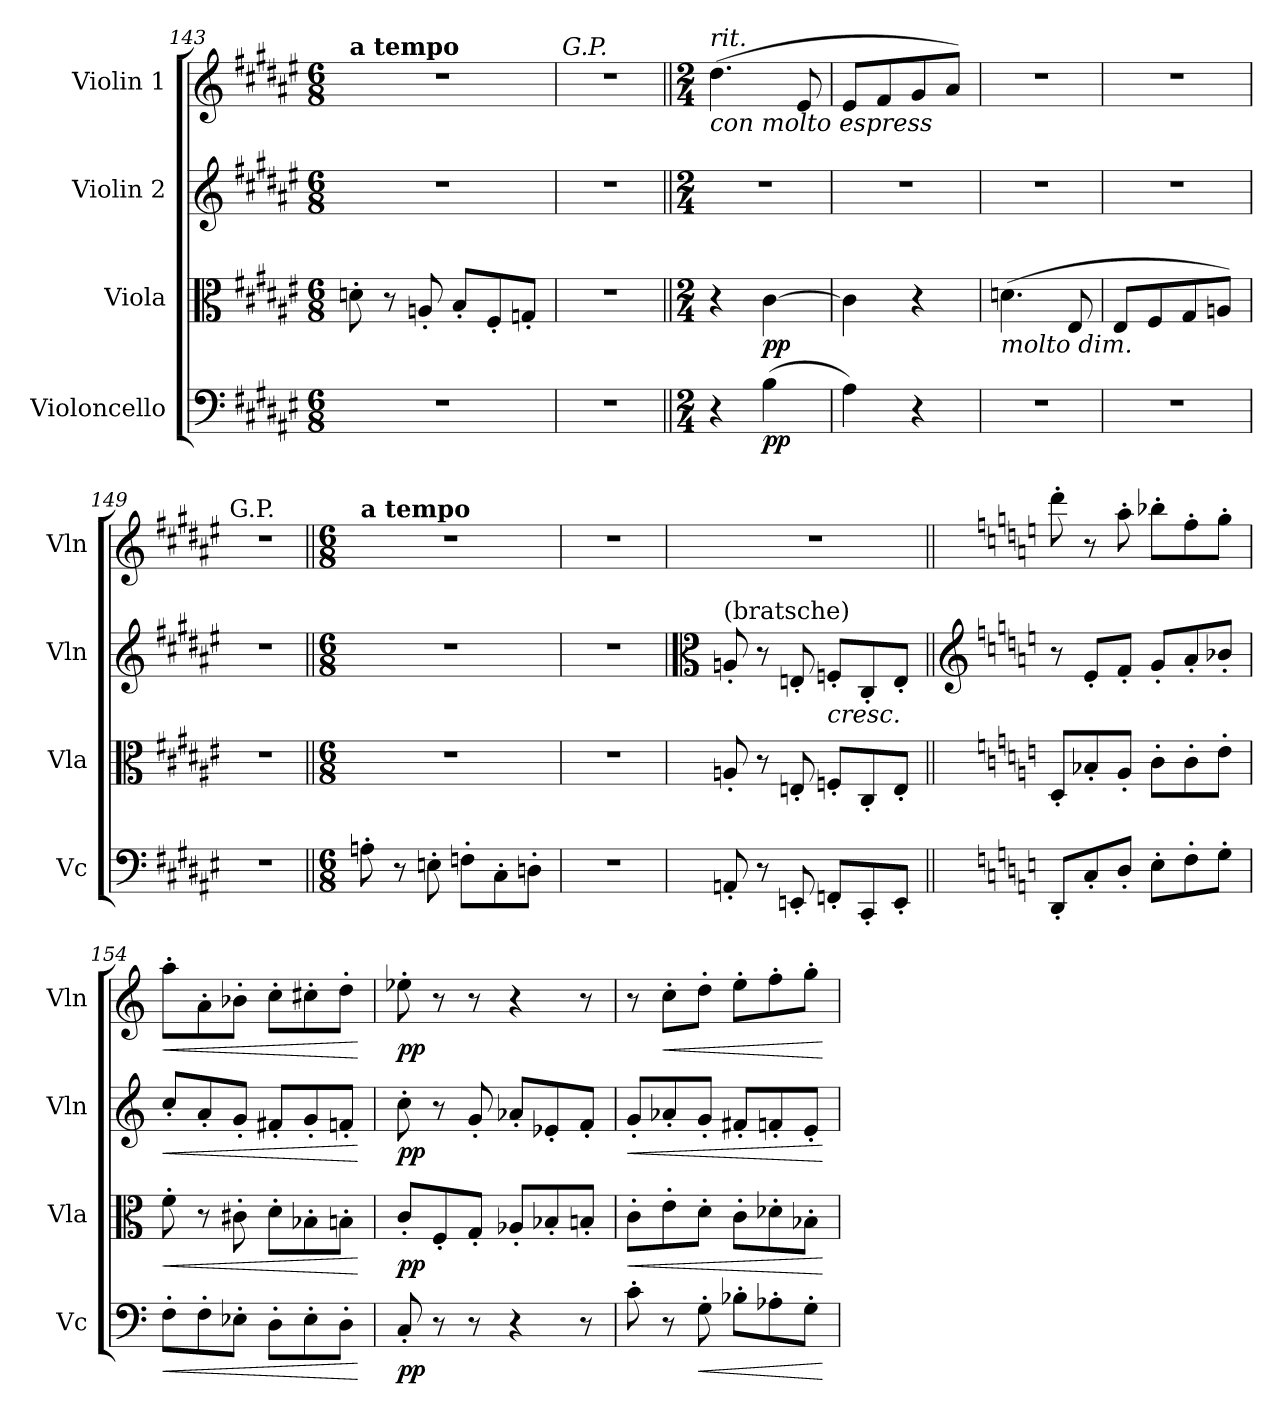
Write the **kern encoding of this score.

**kern	**dynam	**kern	**dynam	**kern	**dynam	**kern	**dynam
*part4	*part4	*part3	*part3	*part2	*part2	*part1	*part1
*staff4	*staff4	*staff3	*staff3	*staff2	*staff2	*staff1	*staff1
*I"Violoncello	*	*I"Viola	*	*I"Violin 2	*	*I"Violin 1	*
*I'Vc	*	*I'Vla	*	*I'Vln	*	*I'Vln	*
*clefF4	*	*clefC3	*	*clefG2	*	*clefG2	*
*k[f#c#g#d#a#e#]	*	*k[f#c#g#d#a#e#]	*	*k[f#c#g#d#a#e#]	*	*k[f#c#g#d#a#e#]	*
*M6/8	*	*M6/8	*	*M6/8	*	*M6/8	*
=143	=143	=143	=143	=143	=143	=143	=143
!	!	!	!	!	!	!LO:TX:a:B:t=a tempo	!
!	!	!	!LO:DY:b	!	!	!	!
!	!	!	!LO:DY:n=1:b	!	!	!	!
2.r	.	8dn'\	pp other-dynamics	2.r	.	2.r	.
.	.	8r	.	.	.	.	.
.	.	8An'/	.	.	.	.	.
.	.	8B'/L	.	.	.	.	.
.	.	8F#'/	.	.	.	.	.
.	.	8Gn'/J	.	.	.	.	.
=144	=144	=144	=144	=144	=144	=144	=144
!	!	!	!	!	!	!LO:TX:a:i:t=G.P.	!
2.r	.	2.r	.	2.r	.	2.r	.
!!LO:LB:g=z
=145||	=145||	=145||	=145||	=145||	=145||	=145||	=145||
*M2/4	*	*M2/4	*	*M2/4	*	*M2/4	*
!	!	!	!	!	!	!LO:TX:a:i:t=rit.	!
!	!	!	!	!	!	!LO:TX:b:i:t=con molto espress	!
!	!	!	!	!	!	!	!LO:DY:b
!	!	!	!	!	!	!	!LO:DY:n=1:b
4r	.	4r	.	2r	.	(>4.dd#\	pp other-dynamics
!	!LO:DY:b	!	!LO:DY:b	!	!	!	!
(>4B\	pp	[>4c#\	pp	.	.	.	.
.	.	.	.	.	.	8e#/	.
=146	=146	=146	=146	=146	=146	=146	=146
4A#\)	.	4c#\]	.	2r	.	8e#/L	.
.	.	.	.	.	.	8f#/	.
4r	.	4r	.	.	.	8g#/	.
.	.	.	.	.	.	8a#/J)	.
=147	=147	=147	=147	=147	=147	=147	=147
!	!	!LO:TX:b:i:t=molto dim.	!	!	!	!	!
2r	.	(<4.dn\	.	2r	.	2r	.
.	.	8E#/	.	.	.	.	.
=148	=148	=148	=148	=148	=148	=148	=148
2r	.	8E#/L	.	2r	.	2r	.
.	.	8F#/	.	.	.	.	.
.	.	8G#/	.	.	.	.	.
.	.	8An/J)	.	.	.	.	.
=149	=149	=149	=149	=149	=149	=149	=149
!	!	!	!	!	!	!LO:TX:a:t=G.P.	!
2r	.	2r	.	2r	.	2r	.
=150||	=150||	=150||	=150||	=150||	=150||	=150||	=150||
*M6/8	*	*M6/8	*	*M6/8	*	*M6/8	*
!	!	!	!	!	!	!LO:TX:a:B:t=a tempo	!
!	!LO:DY:b	!	!	!	!	!	!
!	!LO:DY:n=1:b	!	!	!	!	!	!
8An'\	pp other-dynamics	2.r	.	2.r	.	2.r	.
8r	.	.	.	.	.	.	.
8En'\	.	.	.	.	.	.	.
8Fn'\L	.	.	.	.	.	.	.
8C#'\	.	.	.	.	.	.	.
8Dn'\J	.	.	.	.	.	.	.
=151	=151	=151	=151	=151	=151	=151	=151
2.r	.	2.r	.	2.r	.	2.r	.
=152	=152	=152	=152	=152	=152	=152	=152
*	*	*	*	*clefC3	*	*	*
!	!	!	!	!LO:TX:a:t=(bratsche)	!	!	!
8AAn'/	.	8An'/	.	8An'/	.	2.r	.
8r	.	8r	.	8r	.	.	.
8EEn'/	.	8En'/	.	8En'/	.	.	.
!	!	!	!	!LO:TX:b:i:t=cresc.	!	!	!
8FFn'/L	.	8Fn'/L	.	8Fn'/L	.	.	.
8CC#'/	.	8C#'/	.	8C#'/	.	.	.
8EE'/J	.	8E'/J	.	8E'/J	.	.	.
=153||	=153||	=153||	=153||	=153||	=153||	=153||	=153||
*	*	*	*	*clefG2	*	*	*
*k[]	*	*k[]	*	*k[]	*	*k[]	*
!	!LO:DY:b	!	!	!	!	!	!
!	!LO:DY:n=1:b	!	!LO:DY:b	!	!	!	!
!	!	!	!LO:DY:n=1:b	!	!	!	!LO:DY:b
!	!	!	!	!	!	!	!LO:DY:n=1:b
8DD'/L	pp other-dynamics	8D'/L	pp other-dynamics	8r	.	8ddd'\	pp other-dynamics
!	!	!	!	!	!LO:DY:b	!	!
!	!	!	!	!	!LO:DY:n=1:b	!	!
8C'/	.	8B-X'/	.	8e'/L	pp other-dynamics	8r	.
8D'/J	.	8A'/J	.	8f'/J	.	8aa'\	.
8E'\L	.	8c'\L	.	8g'/L	.	8bb-X'\L	.
8F'\	.	8c'\	.	8a'/	.	8ff'\	.
8G'\J	.	8e'\J	.	8b-X'/J	.	8gg'\J	.
=154	=154	=154	=154	=154	=154	=154	=154
!	!LO:HP:b	!	!LO:HP:b	!	!LO:HP:b	!	!LO:HP:b
8F'\L	<	8f'\	<	8cc'/L	<	8aa'\L	<
8F'\	.	8r	.	8a'/	.	8a'\	.
8E-X'\J	.	8c#X'\	.	8g'/J	.	8b-X'\J	.
8D'\L	.	8d'\L	.	8f#X'/L	.	8cc'\L	.
8E-'\	.	8B-X'\	.	8g'/	.	8cc#X'\	.
8D'\J	.	8Bn'\J	.	8fn'/J	.	8dd'\J	.
.	[	.	[	.	[	.	[
!!LO:LB:g=z
=155	=155	=155	=155	=155	=155	=155	=155
!	!LO:DY:b	!	!LO:DY:b	!	!LO:DY:b	!	!LO:DY:b
8C'/	pp	8c'/L	pp	8cc'\	pp	8ee-X'\	pp
8r	.	8F'/	.	8r	.	8r	.
8r	.	8G'/J	.	8g'/	.	8r	.
4r	.	8A-X'/L	.	8a-X'/L	.	4r	.
.	.	8B-X'/	.	8e-X'/	.	.	.
8r	.	8Bn'/J	.	8f'/J	.	8r	.
=156	=156	=156	=156	=156	=156	=156	=156
!	!	!	!LO:HP:b	!	!LO:HP:b	!	!
8c'\	.	8c'\L	<	8g'/L	<	8r	.
!	!	!	!	!	!	!	!LO:HP:b
8r	.	8e'\	.	8a-X'/	.	8cc'\L	<
!	!LO:HP:b	!	!	!	!	!	!
8G'\	<	8d'\J	.	8g'/J	.	8dd'\J	.
8B-X'\L	.	8c'\L	.	8f#X'/L	.	8ee'\L	.
8A-X'\	.	8d-X'\	.	8fn'/	.	8ff'\	.
8G'\J	.	8B-X'\J	.	8e'/J	.	8gg'\J	.
.	[	.	[	.	[	.	[
=	=	=	=	=	=	=	=
*-	*-	*-	*-	*-	*-	*-	*-
